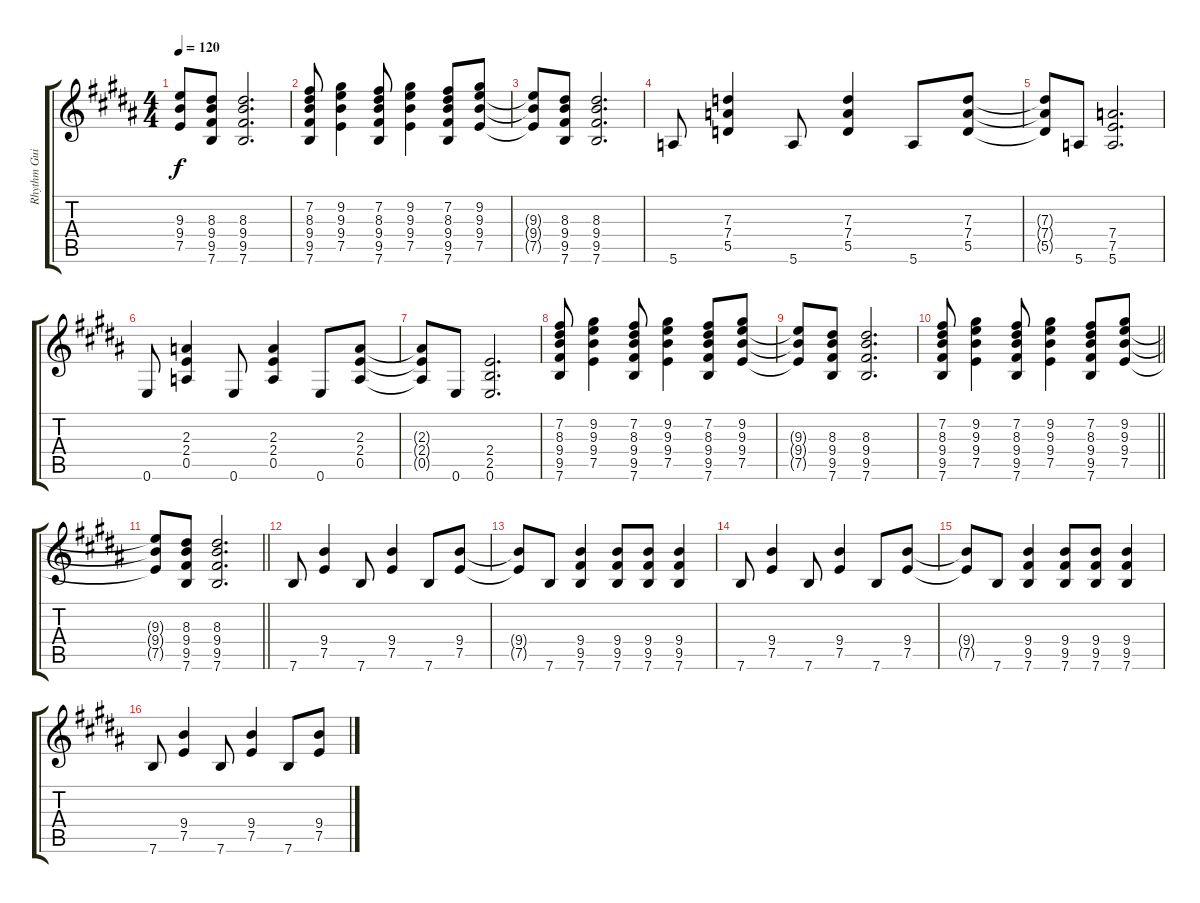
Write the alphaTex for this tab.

\track ("Rhythm Guitar" "Rhythm Gui") {instrument overdrivenguitar}
\staff {score tabs}
\tuning (E4 B3 G3 D3 A2 E2) {hide}
\ts (4 4)
\tempo 120
\clef g2
\ks b
(9.3{t} 9.4{t} 7.5{t}).8{dy f} (8.3 9.4 9.5 7.6).8 (8.3 9.4 9.5 7.6).2{d} |
(7.2 8.3 9.4 9.5 7.6).8 (9.2 9.3 9.4 7.5).4 (7.2 8.3 9.4 9.5 7.6).8 (9.2 9.3 9.4 7.5).4 (7.2 8.3 9.4 9.5 7.6).8 (9.2 9.3 9.4 7.5).8 |
(9.3{t} 9.4{t} 7.5{t}).8 (8.3 9.4 9.5 7.6).8 (8.3 9.4 9.5 7.6).2{d} |
5.6.8 (7.3 7.4 5.5).4 5.6.8 (7.3 7.4 5.5).4 5.6.8 (7.3 7.4 5.5).8 |
(7.3{t} 7.4{t} 5.5{t}).8 5.6.8 (7.4 7.5 5.6).2{d} |
0.6.8 (2.3 2.4 0.5).4 0.6.8 (2.3 2.4 0.5).4 0.6.8 (2.3 2.4 0.5).8 |
(2.3{t} 2.4{t} 0.5{t}).8 0.6.8 (2.4 2.5 0.6).2{d} |
(7.2 8.3 9.4 9.5 7.6).8 (9.2 9.3 9.4 7.5).4 (7.2 8.3 9.4 9.5 7.6).8 (9.2 9.3 9.4 7.5).4 (7.2 8.3 9.4 9.5 7.6).8 (9.2 9.3 9.4 7.5).8 |
(9.3{t} 9.4{t} 7.5{t}).8 (8.3 9.4 9.5 7.6).8 (8.3 9.4 9.5 7.6).2{d} |
\barLineRight lightlight
(7.2 8.3 9.4 9.5 7.6).8 (9.2 9.3 9.4 7.5).4 (7.2 8.3 9.4 9.5 7.6).8 (9.2 9.3 9.4 7.5).4 (7.2 8.3 9.4 9.5 7.6).8 (9.2 9.3 9.4 7.5).8 |
\barLineRight lightlight
(9.3{t} 9.4{t} 7.5{t}).8 (8.3 9.4 9.5 7.6).8 (8.3 9.4 9.5 7.6).2{d} |
7.6.8 (9.4 7.5).4 7.6.8 (9.4 7.5).4 7.6.8 (9.4 7.5).8 |
(9.4{t} 7.5{t}).8 7.6.8 (9.4 9.5 7.6).4 (9.4 9.5 7.6).8 (9.4 9.5 7.6).8 (9.4 9.5 7.6).4 |
7.6.8 (9.4 7.5).4 7.6.8 (9.4 7.5).4 7.6.8 (9.4 7.5).8 |
(9.4{t} 7.5{t}).8 7.6.8 (9.4 9.5 7.6).4 (9.4 9.5 7.6).8 (9.4 9.5 7.6).8 (9.4 9.5 7.6).4 |
7.6.8 (9.4 7.5).4 7.6.8 (9.4 7.5).4 7.6.8 (9.4 7.5).8
